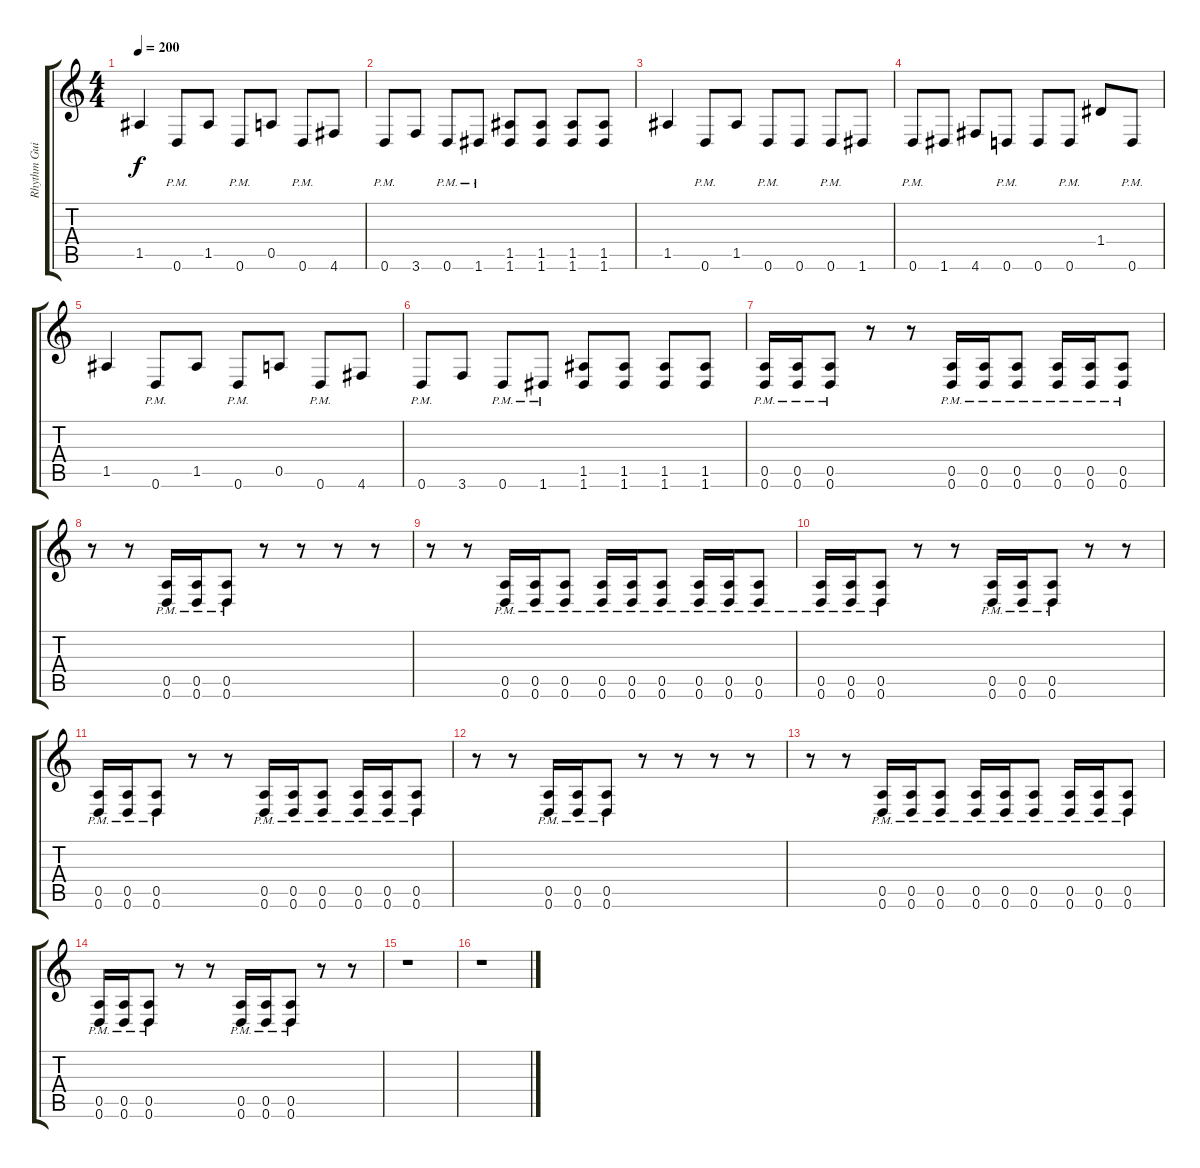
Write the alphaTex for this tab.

\track ("Rhythm Guitar (Jeremy)" "Rhythm Gui") {instrument distortionguitar}
\staff {score tabs}
\tuning (E4 B3 G3 D3 A2 D2) {hide}
\ts (4 4)
\tempo 200
\clef g2
\ks c
1.5.4{dy f} 0.6{pm}.8 1.5.8 0.6{pm}.8 0.5.8 0.6{pm}.8 4.6.8 |
0.6{pm}.8 3.6.8 0.6{pm}.8 1.6{pm}.8 (1.5 1.6).8 (1.5 1.6).8 (1.5 1.6).8 (1.5 1.6).8 |
1.5.4 0.6{pm}.8 1.5.8 0.6{pm}.8 0.6.8 0.6{pm}.8 1.6.8 |
0.6{pm}.8 1.6.8 4.6.8 0.6{pm}.8 0.6.8 0.6{pm}.8 1.4.8 0.6{pm}.8 |
1.5.4 0.6{pm}.8 1.5.8 0.6{pm}.8 0.5.8 0.6{pm}.8 4.6.8 |
0.6{pm}.8 3.6.8 0.6{pm}.8 1.6{pm}.8 (1.5 1.6).8 (1.5 1.6).8 (1.5 1.6).8 (1.5 1.6).8 |
(0.5{pm} 0.6{pm}).16 (0.5{pm} 0.6{pm}).16 (0.5{pm} 0.6{pm}).8 r.8 r.8 (0.5{pm} 0.6{pm}).16 (0.5{pm} 0.6{pm}).16 (0.5{pm} 0.6{pm}).8 (0.5{pm} 0.6{pm}).16 (0.5{pm} 0.6{pm}).16 (0.5{pm} 0.6{pm}).8 |
r.8 r.8 (0.5{pm} 0.6{pm}).16 (0.5{pm} 0.6{pm}).16 (0.5{pm} 0.6{pm}).8 r.8 r.8 r.8 r.8 |
r.8 r.8 (0.5{pm} 0.6{pm}).16 (0.5{pm} 0.6{pm}).16 (0.5{pm} 0.6{pm}).8 (0.5{pm} 0.6{pm}).16 (0.5{pm} 0.6{pm}).16 (0.5{pm} 0.6{pm}).8 (0.5{pm} 0.6{pm}).16 (0.5{pm} 0.6{pm}).16 (0.5{pm} 0.6{pm}).8 |
(0.5{pm} 0.6{pm}).16 (0.5{pm} 0.6{pm}).16 (0.5{pm} 0.6{pm}).8 r.8 r.8 (0.5{pm} 0.6{pm}).16 (0.5{pm} 0.6{pm}).16 (0.5{pm} 0.6{pm}).8 r.8 r.8 |
(0.5{pm} 0.6{pm}).16 (0.5{pm} 0.6{pm}).16 (0.5{pm} 0.6{pm}).8 r.8 r.8 (0.5{pm} 0.6{pm}).16 (0.5{pm} 0.6{pm}).16 (0.5{pm} 0.6{pm}).8 (0.5{pm} 0.6{pm}).16 (0.5{pm} 0.6{pm}).16 (0.5{pm} 0.6{pm}).8 |
r.8 r.8 (0.5{pm} 0.6{pm}).16 (0.5{pm} 0.6{pm}).16 (0.5{pm} 0.6{pm}).8 r.8 r.8 r.8 r.8 |
r.8 r.8 (0.5{pm} 0.6{pm}).16 (0.5{pm} 0.6{pm}).16 (0.5{pm} 0.6{pm}).8 (0.5{pm} 0.6{pm}).16 (0.5{pm} 0.6{pm}).16 (0.5{pm} 0.6{pm}).8 (0.5{pm} 0.6{pm}).16 (0.5{pm} 0.6{pm}).16 (0.5{pm} 0.6{pm}).8 |
(0.5{pm} 0.6{pm}).16 (0.5{pm} 0.6{pm}).16 (0.5{pm} 0.6{pm}).8 r.8 r.8 (0.5{pm} 0.6{pm}).16 (0.5{pm} 0.6{pm}).16 (0.5{pm} 0.6{pm}).8 r.8 r.8 |
r.1 |
r.1
